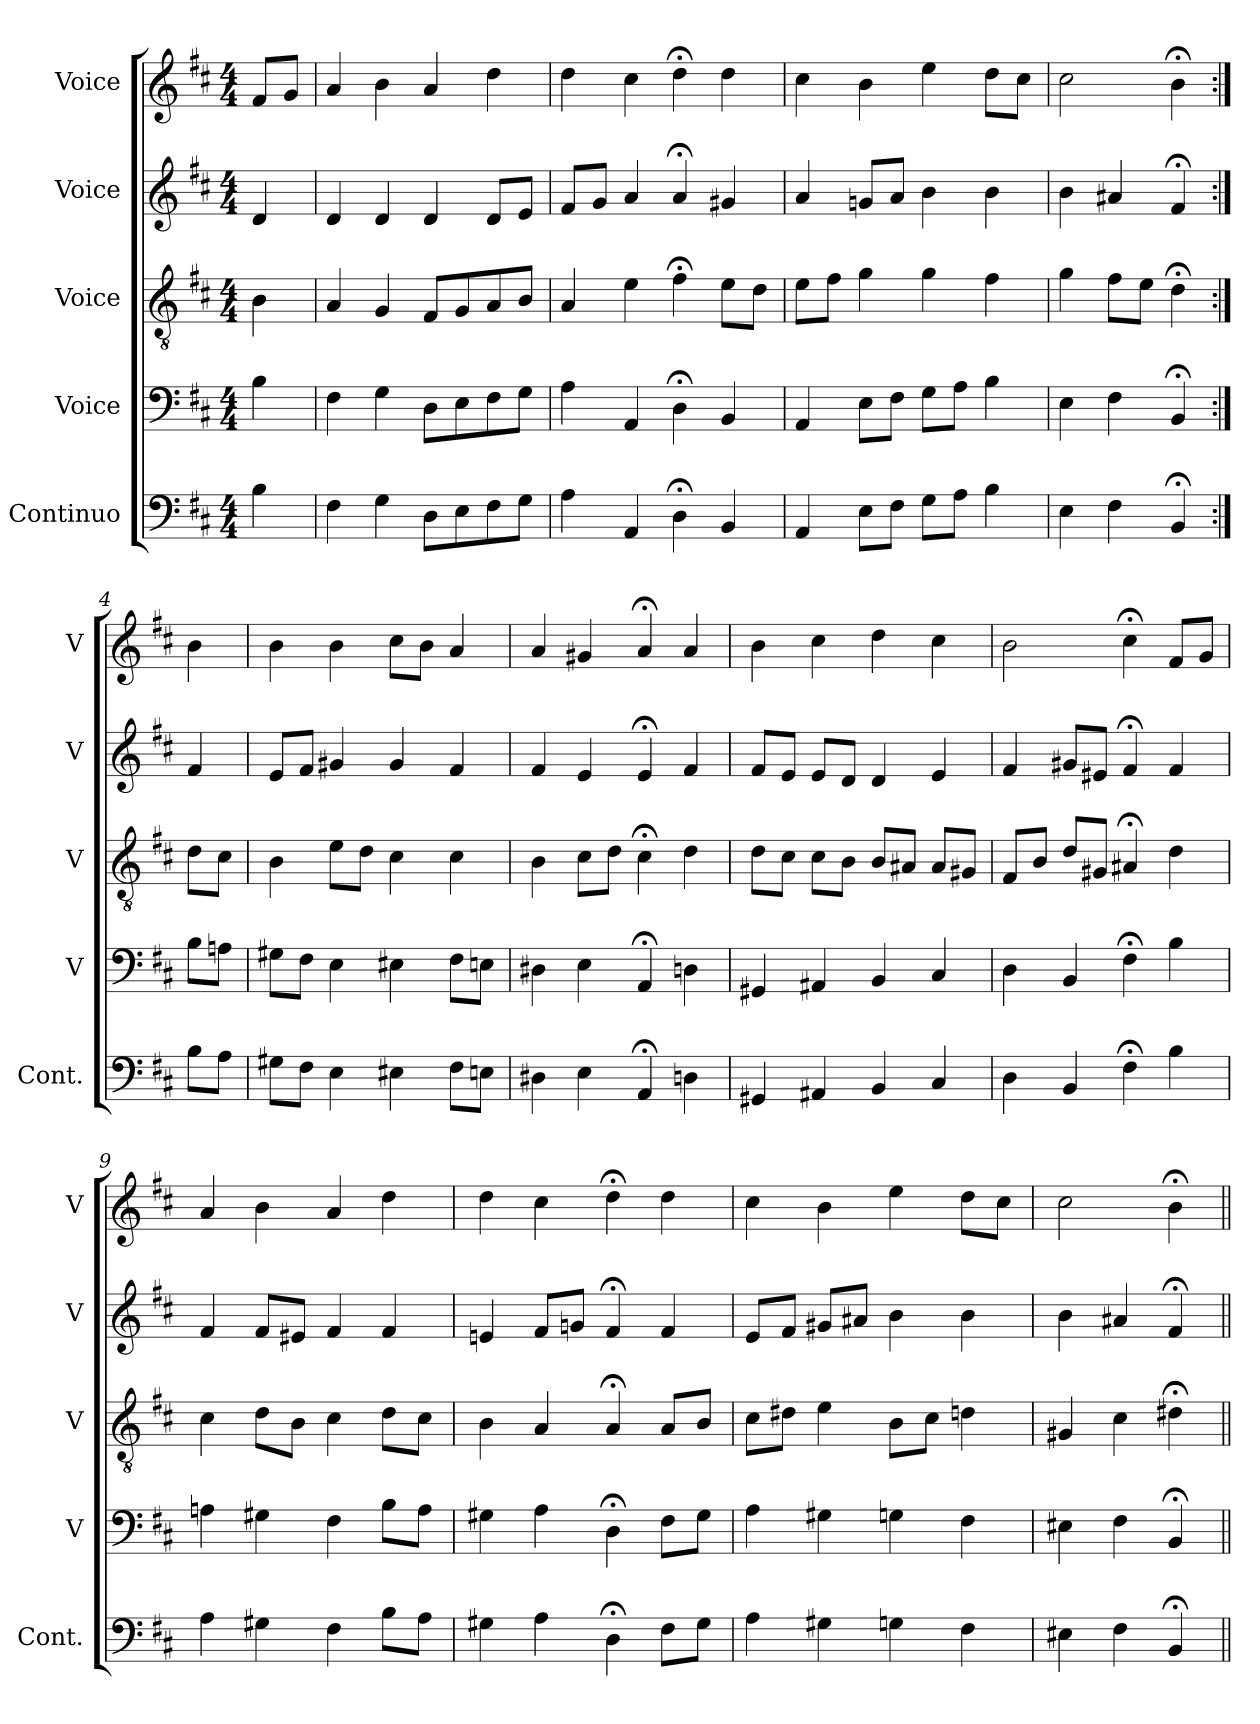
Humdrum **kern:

**kern	**kern	**kern	**kern	**kern
*part5	*part4	*part3	*part2	*part1
*staff5	*staff4	*staff3	*staff2	*staff1
*I"Continuo	*I"Voice	*I"Voice	*I"Voice	*I"Voice
*I'Cont.	*I'V	*I'V	*I'V	*I'V
*clefF4	*clefF4	*clefGv2	*clefG2	*clefG2
*ITrd7c12	*	*	*	*
*k[f#c#]	*k[f#c#]	*k[f#c#]	*k[f#c#]	*k[f#c#]
*M4/4	*M4/4	*M4/4	*M4/4	*M4/4
=	=	=	=	=
4BB\	4B\	4B\	4d/	8f#/L
.	.	.	.	8g/J
=1	=1	=1	=1	=1
4FF#\	4F#\	4A/	4d/	4a/
4GG\	4G\	4G/	4d/	4b\
8DD\L	8D\L	8F#/L	4d/	4a/
8EE\	8E\	8G/	.	.
8FF#\	8F#\	8A/	8d/L	4dd\
8GG\J	8G\J	8B/J	8e/J	.
=2	=2	=2	=2	=2
4AA\	4A\	4A/	8f#/L	4dd\
.	.	.	8g/J	.
4AAA/	4AA/	4e\	4a/	4cc#\
4DD;<\	4D;<\	4f#;<\	4a;</	4dd;<\
4BBB/	4BB/	8e\L	4g#X/	4dd\
.	.	8d\J	.	.
=3	=3	=3	=3	=3
4AAA/	4AA/	8e\L	4a/	4cc#\
.	.	8f#\J	.	.
8EE\L	8E\L	4g\	8gn/L	4b\
8FF#\J	8F#\J	.	8a/J	.
8GG\L	8G\L	4g\	4b\	4ee\
8AA\J	8A\J	.	.	.
4BB\	4B\	4f#\	4b\	8dd\L
.	.	.	.	8cc#\J
=4	=4	=4	=4	=4
4EE\	4E\	4g\	4b\	2cc#\
4FF#\	4F#\	8f#\L	4a#X/	.
.	.	8e\J	.	.
4BBB;</	4BB;</	4d;<\	4f#;</	4b;<\
=4X1:|!	=4X1:|!	=4X1:|!	=4X1:|!	=4X1:|!
8BB\L	8B\L	8d\L	4f#/	4b\
8AA\J	8An\J	8c#\J	.	.
!!LO:LB:g=z
=5	=5	=5	=5	=5
8GG#X\L	8G#X\L	4B\	8e/L	4b\
8FF#\J	8F#\J	.	8f#/J	.
4EE\	4E\	8e\L	4g#X/	4b\
.	.	8d\J	.	.
4EE#X\	4E#X\	4c#\	4g#/	8cc#\L
.	.	.	.	8b\J
8FF#\L	8F#\L	4c#\	4f#/	4a/
8EEn\J	8En\J	.	.	.
=6	=6	=6	=6	=6
4DD#X\	4D#X\	4B\	4f#/	4a/
4EE\	4E\	8c#\L	4e/	4g#X/
.	.	8d\J	.	.
4AAA;</	4AA;</	4c#;<\	4e;</	4a;</
4DDn\	4Dn\	4d\	4f#/	4a/
=7	=7	=7	=7	=7
4GGG#X/	4GG#X/	8d\L	8f#/L	4b\
.	.	8c#\J	8e/J	.
4AAA#X/	4AA#X/	8c#\L	8e/L	4cc#\
.	.	8B\J	8d/J	.
4BBB/	4BB/	8B/L	4d/	4dd\
.	.	8A#X/J	.	.
4CC#/	4C#/	8A#/L	4e/	4cc#\
.	.	8G#X/J	.	.
=8	=8	=8	=8	=8
4DD\	4D\	8F#/L	4f#/	2b\
.	.	8B/J	.	.
4BBB/	4BB/	8d/L	8g#X/L	.
.	.	8G#X/J	8e#X/J	.
4FF#;<\	4F#;<\	4A#X;</	4f#;</	4cc#;<\
4BB\	4B\	4d\	4f#/	8f#/L
.	.	.	.	8g/J
!!LO:PB:g=z
=9	=9	=9	=9	=9
4AA\	4An\	4c#\	4f#/	4a/
4GG#X\	4G#X\	8d\L	8f#/L	4b\
.	.	8B\J	8e#X/J	.
4FF#\	4F#\	4c#\	4f#/	4a/
8BB\L	8B\L	8d\L	4f#/	4dd\
8AA\J	8A\J	8c#\J	.	.
=10	=10	=10	=10	=10
4GG#X\	4G#X\	4B\	4en/	4dd\
4AA\	4A\	4A/	8f#/L	4cc#\
.	.	.	8gn/J	.
4DD;<\	4D;<\	4A;</	4f#;</	4dd;<\
8FF#\L	8F#\L	8A/L	4f#/	4dd\
8GG#\J	8G#\J	8B/J	.	.
=11	=11	=11	=11	=11
4AA\	4A\	8c#\L	8e/L	4cc#\
.	.	8d#X\J	8f#/J	.
4GG#X\	4G#X\	4e\	8g#X/L	4b\
.	.	.	8a#X/J	.
4GGn\	4Gn\	8B\L	4b\	4ee\
.	.	8c#\J	.	.
4FF#\	4F#\	4dn\	4b\	8dd\L
.	.	.	.	8cc#\J
=12	=12	=12	=12	=12
4EE#X\	4E#X\	4G#X/	4b\	2cc#\
4FF#\	4F#\	4c#\	4a#X/	.
4BBB;</	4BB;</	4d#X;<\	4f#;</	4b;<\
=||	=||	=||	=||	=||
*-	*-	*-	*-	*-
